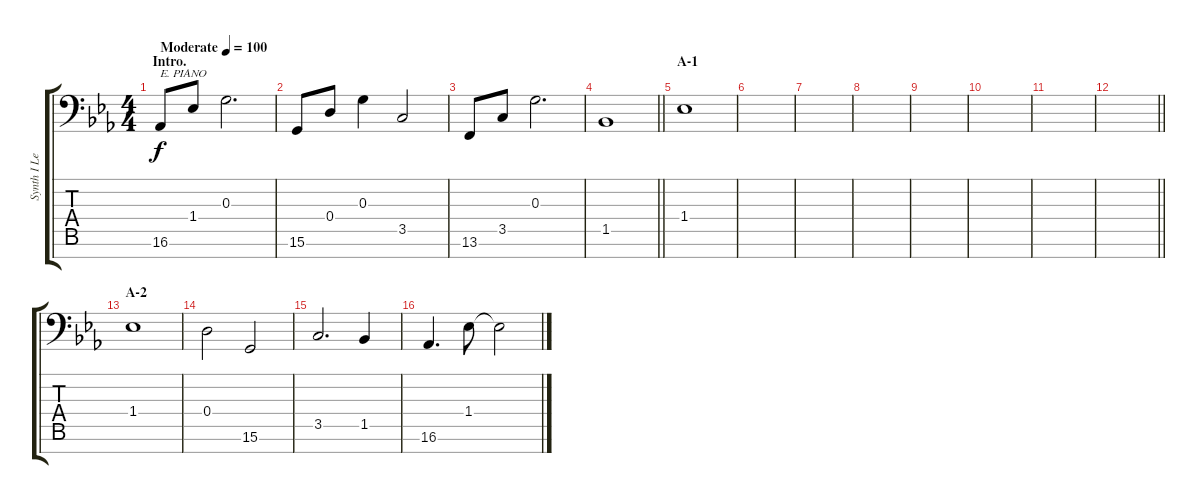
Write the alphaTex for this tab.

\track ("Synth I Left (Kotobuki Tsumugi)" "Synth I Le") {instrument electricpiano1}
\staff {score tabs}
\tuning (E4 B3 G3 D3 A2 E1 E0) {hide}
\ts (4 4)
\section ("" "Intro.")
\tempo (100 "Moderate")
\clef f4
\ks eb
16.6.8{txt "E. PIANO" dy f instrument electricpiano1} 1.4.8 0.3.2{d} |
15.6.8 0.4.8 0.3.4 3.5.2 |
13.6.8 3.5.8 0.3.2{d} |
\barLineRight lightlight
1.5.1 |
\section ("" "A-1")
1.4.1 |
|
|
|
|
|
|
\barLineRight lightlight
|
\section ("" "A-2")
1.4.1 |
0.4.2 15.6.2 |
3.5.2{d} 1.5.4 |
16.6.4{d} 1.4.8 1.4{t}.2
